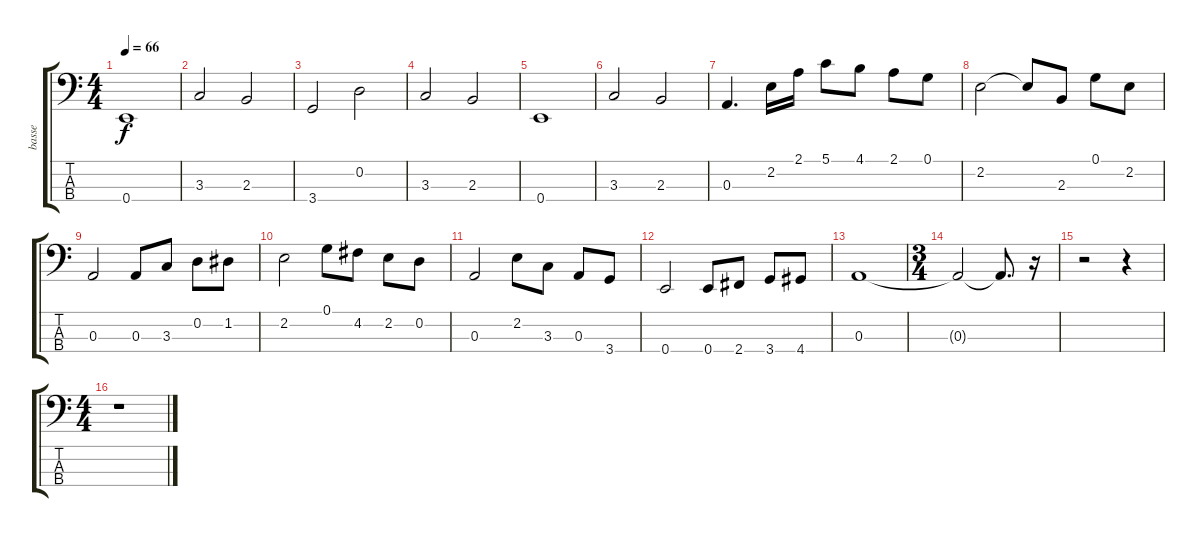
\track ("basse" "basse") {instrument electricbassfinger}
\staff {score tabs}
\tuning (G2 D2 A1 E1) {hide}
\ts (4 4)
\tempo 66
\clef f4
\ks c
0.4.1{dy f} |
3.3.2 2.3.2 |
3.4.2 0.2.2 |
3.3.2 2.3.2 |
0.4.1 |
3.3.2 2.3.2 |
0.3.4{d} 2.2.16 2.1.16 5.1.8 4.1.8 2.1.8 0.1.8 |
2.2.2 2.2{t}.8 2.3.8 0.1.8 2.2.8 |
0.3.2 0.3.8 3.3.8 0.2.8 1.2.8 |
2.2.2 0.1.8 4.2.8 2.2.8 0.2.8 |
0.3.2 2.2.8 3.3.8 0.3.8 3.4.8 |
0.4.2 0.4.8 2.4.8 3.4.8 4.4.8 |
0.3.1 |
\ts (3 4)
0.3{t}.2 0.3{t}.8{d} r.16 |
r.2 r.4 |
\ts (4 4)
r.1
